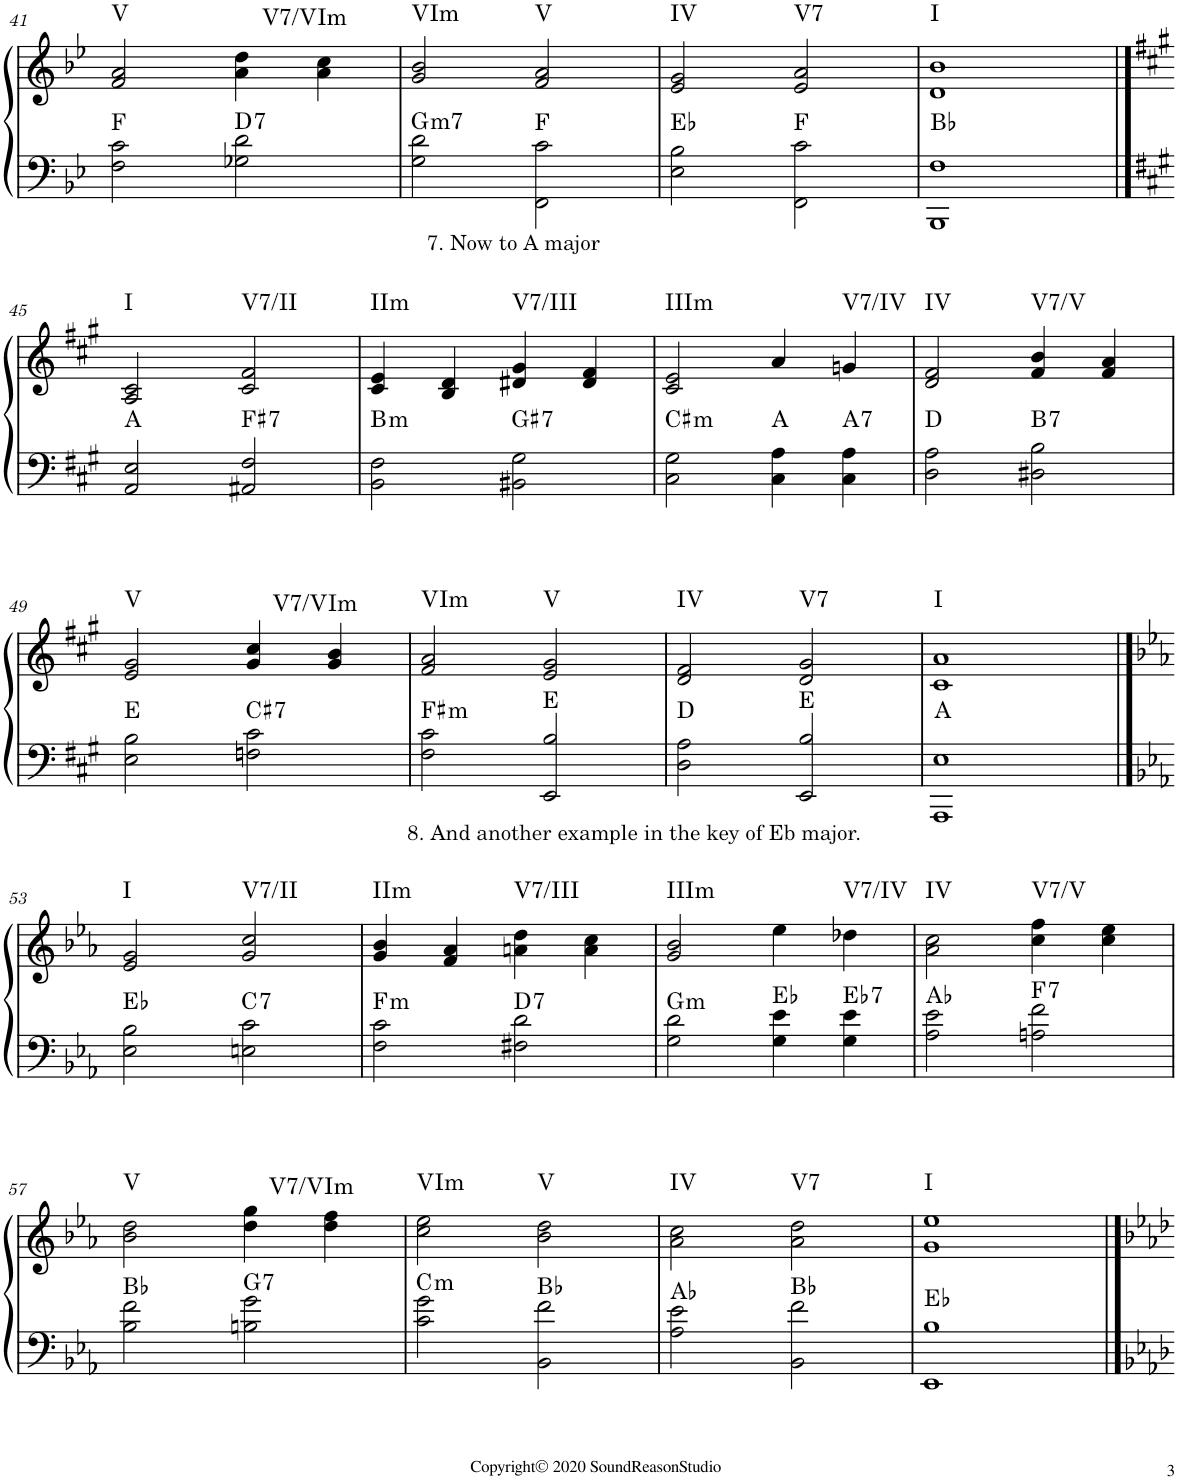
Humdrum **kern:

**kern	**kern	**harte
*part1	*part1	*part1
*staff2	*staff1	*
*I"Piano	*	*
*I'Pno.	*	*
!!LO:PB:g=z
*clefF4	*clefG2	*
*k[b-e-]	*k[b-e-]	*
*M4/4	*M4/4	*
=41	=41	=41
!	!	!LO:H:n=1:kt=V
2F\ 2c\	2f/ 2a/	N F:maj
!	!	!LO:H:kt=7
2G-X\ 2d\	4a\ 4dd\	D:7
!	!	!LO:H:kt=V7/VIm
.	4a\ 4cc\	N
=42	=42	=42
!	!	!LO:H:n=1:kt=VIm
!	!	!LO:H:n=2:kt=m7
2G\ 2d\	2g/ 2b-/	N G:min7
!	!	!LO:H:n=1:kt=V
2FF\ 2c\	2f/ 2a/	N F:maj
=43	=43	=43
!	!	!LO:H:n=1:kt=IV
2E-\ 2B-\	2e-/ 2g/	N Eb:maj
!	!	!LO:H:n=1:kt=V7
2FF\ 2c\	2e-/ 2a/	N F:maj
=44	=44	=44
!	!	!LO:H:n=1:kt=I
1BBB- 1F	1d 1b-	N Bb:maj
!!LO:LB:g=z
==45	==45	==45
*k[f#c#g#]	*k[f#c#g#]	*
!	!	!LO:H:n=1:kt=I
2AA/ 2E/	2A/ 2c#/	N A:maj
!	!	!LO:H:n=1:kt=V7/II
!	!	!LO:H:n=2:kt=7
2AA#X/ 2F#/	2c#/ 2f#/	N F#:7
=46	=46	=46
!	!	!LO:H:n=1:kt=IIm
!	!	!LO:H:n=2:kt=m
2BB\ 2F#\	4c#/ 4e/	N B:min
!	!LO:TX:a:t=7. Now to A major	!
.	4B/ 4d/	.
!	!	!LO:H:n=1:kt=V7/III
!	!	!LO:H:n=2:kt=7
2BB#X\ 2G#\	4d#X/ 4g#/	N G#:7
.	4d#/ 4f#/	.
=47	=47	=47
!	!	!LO:H:n=1:kt=IIIm
!	!	!LO:H:n=2:kt=m
2C#\ 2G#\	2c#/ 2e/	N C#:min
4C#\ 4A\	4a/	A:maj
!	!	!LO:H:n=1:kt=V7/IV
!	!	!LO:H:n=2:kt=7
4C#\ 4A\	4gn/	N A:7
=48	=48	=48
!	!	!LO:H:n=1:kt=IV
2D\ 2A\	2d/ 2f#/	N D:maj
!	!	!LO:H:n=1:kt=V7/V
!	!	!LO:H:n=2:kt=7
2D#X\ 2B\	4f#/ 4b/	N B:7
.	4f#/ 4a/	.
!!LO:LB:g=z
=49	=49	=49
!	!	!LO:H:n=1:kt=V
2E\ 2B\	2e/ 2g#/	N E:maj
!	!	!LO:H:kt=7
2Fn\ 2c#\	4g#/ 4cc#/	C#:7
!	!	!LO:H:kt=V7/VIm
.	4g#/ 4b/	N
=50	=50	=50
!	!	!LO:H:n=1:kt=VIm
!	!	!LO:H:n=2:kt=m
2F#\ 2c#\	2f#/ 2a/	N F#:min
!	!	!LO:H:n=1:kt=V
2EE/ 2B/	2e/ 2g#/	N E:maj
=51	=51	=51
!	!	!LO:H:n=1:kt=IV
2D\ 2A\	2d/ 2f#/	N D:maj
!	!	!LO:H:n=1:kt=V7
2EE/ 2B/	2d/ 2g#/	N E:maj
=52	=52	=52
!	!	!LO:H:n=1:kt=I
1AAA 1E	1c# 1a	N A:maj
!!LO:LB:g=z
==53	==53	==53
*k[b-e-a-]	*k[b-e-a-]	*
!	!	!LO:H:n=1:kt=I
2E-\ 2B-\	2e-/ 2g/	N Eb:maj
!	!	!LO:H:n=1:kt=V7/II
!	!	!LO:H:n=2:kt=7
2En\ 2c\	2g/ 2cc/	N C:7
=54	=54	=54
!	!	!LO:H:n=1:kt=IIm
!	!	!LO:H:n=2:kt=m
2F\ 2c\	4g/ 4b-/	N F:min
!	!LO:TX:a:t=8. And another example in the key of Eb major.	!
.	4f/ 4a-/	.
!	!	!LO:H:n=1:kt=V7/III
!	!	!LO:H:n=2:kt=7
2F#X\ 2d\	4an\ 4dd\	N D:7
.	4a\ 4cc\	.
=55	=55	=55
!	!	!LO:H:n=1:kt=IIIm
!	!	!LO:H:n=2:kt=m
2G\ 2d\	2g/ 2b-/	N G:min
4G\ 4e-\	4ee-\	Eb:maj
!	!	!LO:H:n=1:kt=V7/IV
!	!	!LO:H:n=2:kt=7
4G\ 4e-\	4dd-X\	N Eb:7
=56	=56	=56
!	!	!LO:H:n=1:kt=IV
2A-\ 2e-\	2a-\ 2cc\	N Ab:maj
!	!	!LO:H:n=1:kt=V7/V
!	!	!LO:H:n=2:kt=7
2An\ 2f\	4cc\ 4ff\	N F:7
.	4cc\ 4ee-\	.
!!LO:LB:g=z
=57	=57	=57
!	!	!LO:H:n=1:kt=V
2B-\ 2f\	2b-\ 2dd\	N Bb:maj
!	!	!LO:H:kt=7
2Bn\ 2g\	4dd\ 4gg\	G:7
!	!	!LO:H:kt=V7/VIm
.	4dd\ 4ff\	N
=58	=58	=58
!	!	!LO:H:n=1:kt=VIm
!	!	!LO:H:n=2:kt=m
2c\ 2g\	2cc\ 2ee-\	N C:min
!	!	!LO:H:n=1:kt=V
2BB-\ 2f\	2b-\ 2dd\	N Bb:maj
=59	=59	=59
!	!	!LO:H:n=1:kt=IV
2A-\ 2e-\	2a-\ 2cc\	N Ab:maj
!	!	!LO:H:n=1:kt=V7
2BB-\ 2f\	2a-\ 2dd\	N Bb:maj
=60	=60	=60
!	!	!LO:H:n=1:kt=I
1EE- 1B-	1g 1ee-	N Eb:maj
==	==	==
*-	*-	*-
